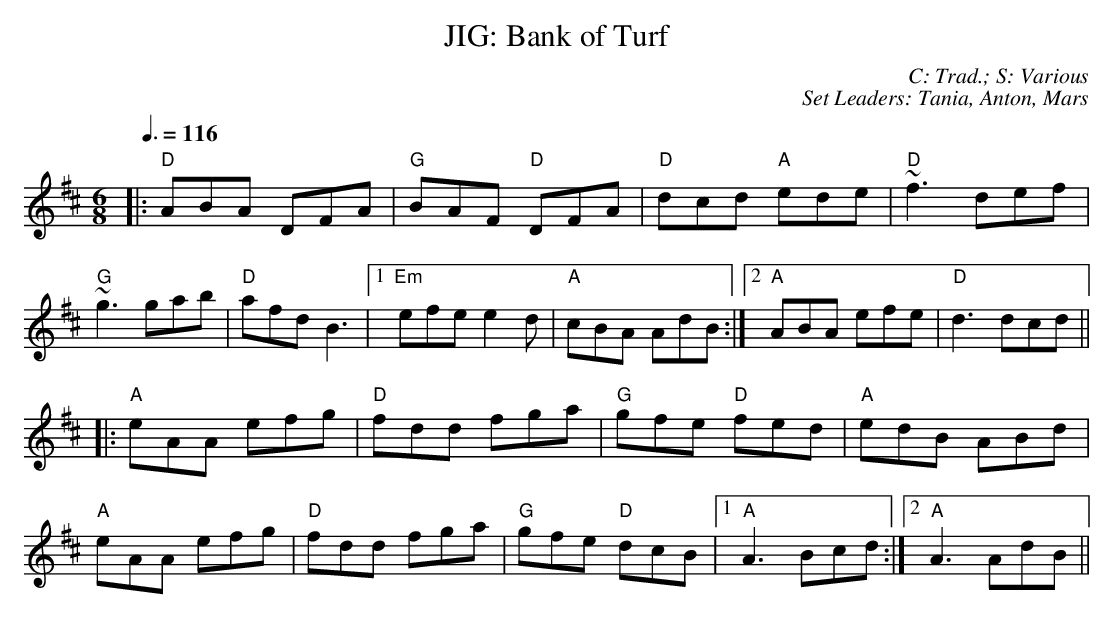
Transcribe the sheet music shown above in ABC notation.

X:1
T: JIG: Bank of Turf
C: C: Trad.; S: Various
C: Set Leaders: Tania, Anton, Mars
M: 6/8
L: 1/8
Q: 3/8=116
K: Dmaj
|:"D"ABA DFA|"G"BAF "D"DFA|"D"dcd "A"ede|"D"~f3 def|
"G"~g3 gab|"D"afd B3|1 "Em"efe e2d|"A"cBA AdB:|2 "A"ABA efe|"D"d3 dcd||
|:"A"eAA efg|"D"fdd fga|"G"gfe "D"fed|"A"edB ABd|
"A"eAA efg|"D"fdd fga|"G"gfe "D"dcB|1 "A"A3 Bcd:|2 "A"A3 AdB||
